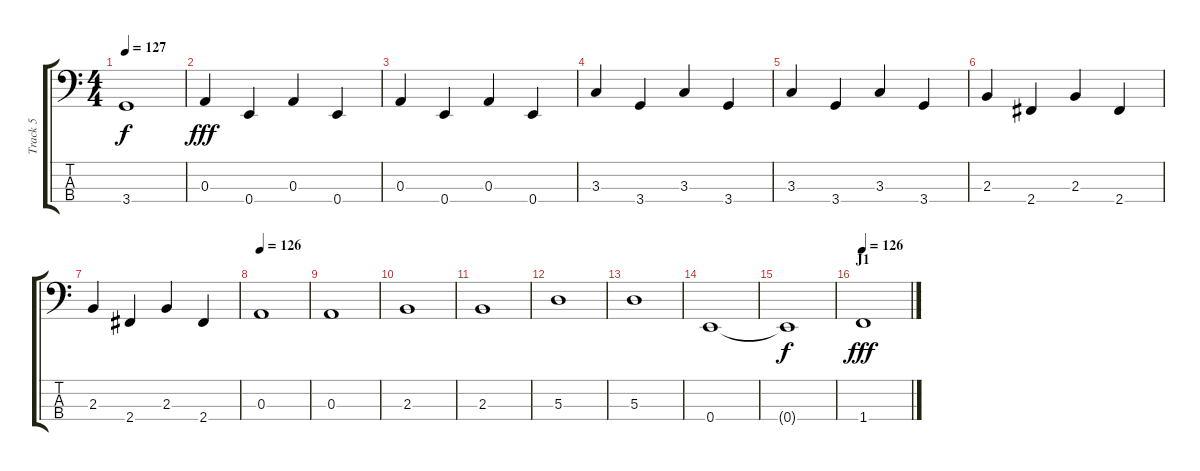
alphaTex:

\track ("Track 5" "Track 5") {instrument electricbassfinger}
\staff {score tabs}
\tuning (G2 D2 A1 E1) {hide}
\ts (4 4)
\tempo 127
\clef f4
\ks c
3.4{t}.1{dy f} |
0.3.4{dy fff} 0.4.4 0.3.4 0.4.4 |
0.3.4 0.4.4 0.3.4 0.4.4 |
3.3.4 3.4.4 3.3.4 3.4.4 |
3.3.4 3.4.4 3.3.4 3.4.4 |
2.3.4 2.4.4 2.3.4 2.4.4 |
2.3.4 2.4.4 2.3.4 2.4.4 |
\tempo 126
0.3.1 |
0.3.1 |
2.3.1 |
2.3.1 |
5.3.1 |
5.3.1 |
0.4.1 |
0.4{t}.1{dy f volume 0} |
\section ("" "J1")
\tempo 126
1.4.1{dy fff volume 13}
